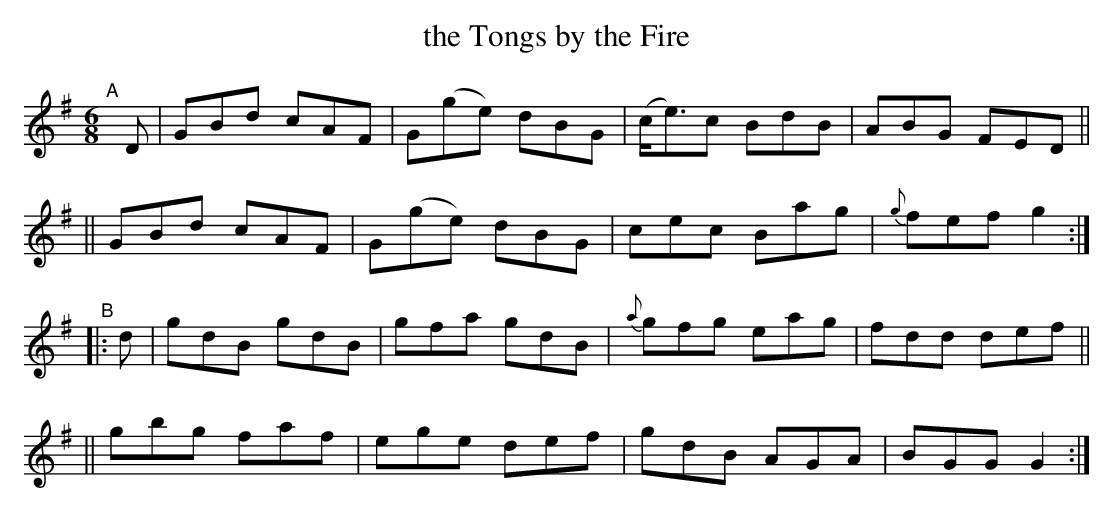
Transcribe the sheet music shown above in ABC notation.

X:1
T: the Tongs by the Fire
M: 6/8
L: 1/8
K: G
"^A"[|]D \
|  GBd cAF | G(ge) dBG | (c<e)c BdB | ABG FED ||
|| GBd cAF | G(ge) dBG | cec Bag | {g}fef g2 :|
"^B"|: d \
|  gdB gdB | gfa gdB | {a}gfg eag | fdd def ||
|| gbg faf | ege def | gdB AGA | BGG G2 :|
